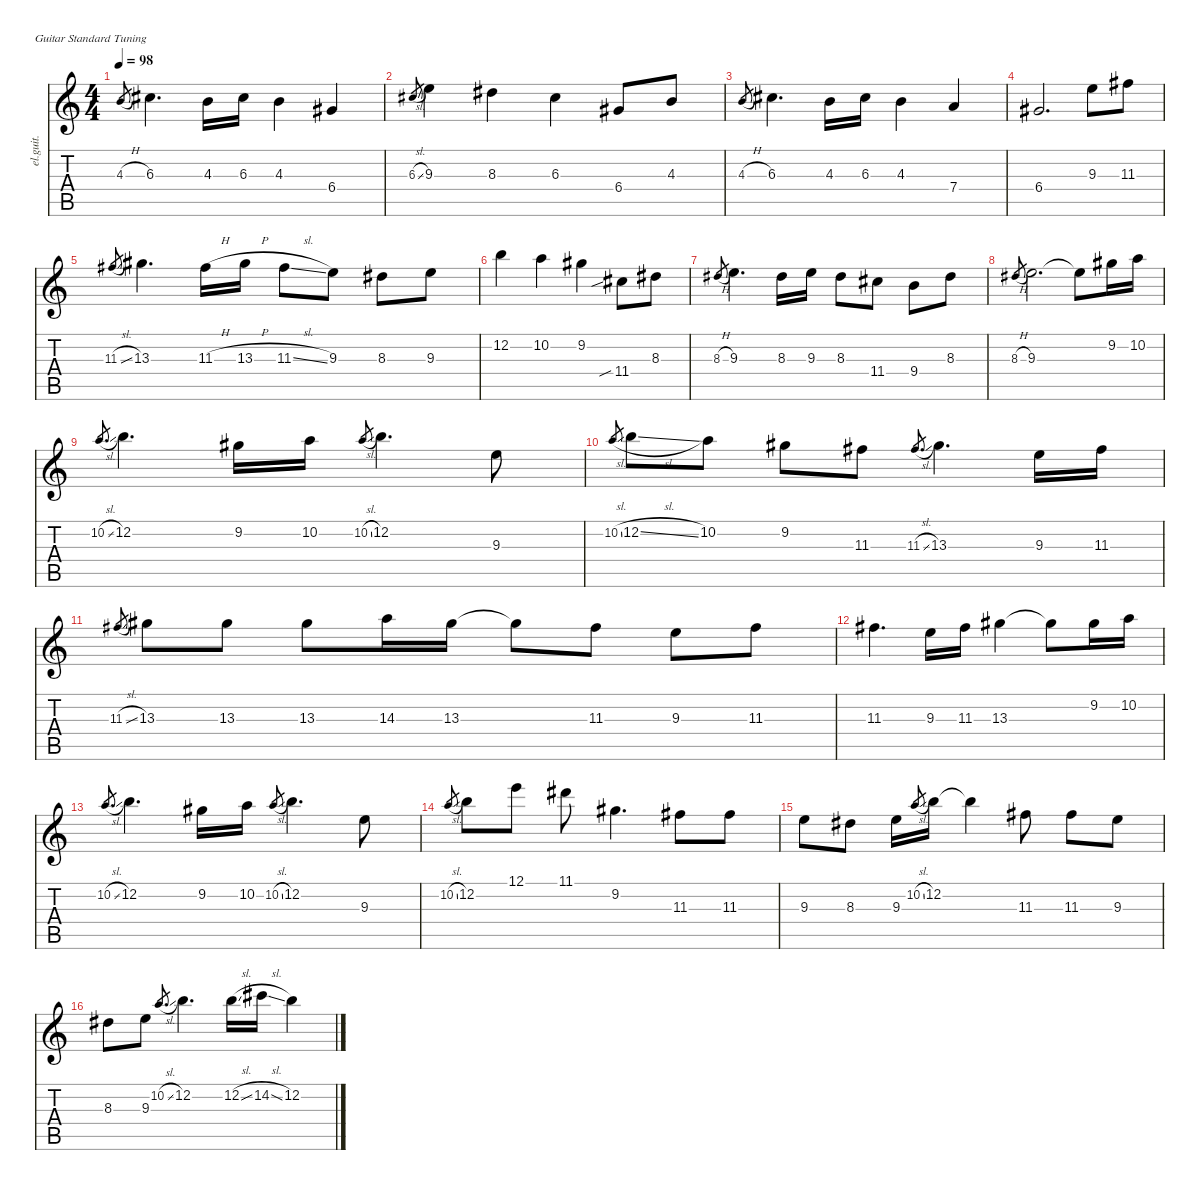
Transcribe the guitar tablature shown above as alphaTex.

\defaultSystemsLayout 4
\hideDynamics
\bracketExtendMode nobrackets
\otherSystemsTrackNameOrientation horizontal
\track ("Clean Guitar" "el.guit.") {instrument electricguitarclean}
\staff {score tabs}
\tuning (E4 B3 G3 D3 A2 E2)
\ts (4 4)
\tempo 98
\clef g2
\ks c
4.3{h}.8{gr dy mf} 6.3.4{d} 4.3.16 6.3.16 4.3.4 6.4.4 |
6.3{sl}.8{gr} 9.3.4 8.3.4 6.3.4 6.4.8 4.3.8 |
4.3{h}.8{gr} 6.3.4{d} 4.3.16 6.3.16 4.3.4 7.4.4 |
6.4.2{d} 9.3.8 11.3.8 |
11.3{sl}.8{gr} 13.3.4{d} 11.3{h}.16 13.3{h}.16 11.3{sl}.8 9.3.8 8.3.8 9.3.8 |
12.2.4 10.2.4 9.2.4 11.4{sib}.8 8.3.8 |
8.3{h}.8{gr} 9.3.4{d} 8.3.16 9.3.16 8.3.8 11.4.8 9.4.8 8.3.8 |
8.3{h}.8{gr} 9.3.2{d} 9.3{t}.8 9.2.16 10.2.16 |
10.2{sl}.8{d gr} 12.2.4{d} 9.2.16 10.2.16 10.2{sl}.8{gr} 12.2.4{d} 9.3.8 |
10.2{sl}.8{gr} 12.2{sl}.8 10.2.8 9.2.8 11.3.8 11.3{sl}.8{d gr} 13.3.4{d} 9.3.16 11.3.16 |
11.3{sl}.8{gr} 13.3.8 13.3.8 13.3.8 14.3.16 13.3.16 13.3{t}.8 11.3.8 9.3.8 11.3.8 |
11.3.4{d} 9.3.16 11.3.16 13.3.4 13.3{t}.8 9.2.16 10.2.16 |
10.2{sl}.8{d gr} 12.2.4{d} 9.2.16 10.2.16 10.2{sl}.8{gr} 12.2.4{d} 9.3.8 |
10.2{sl}.8{gr} 12.2.8 12.1.8 11.1.8 9.2.4{d} 11.3.8 11.3.8 |
9.3.8 8.3.8 9.3.16 10.2{sl}.8{gr} 12.2.16 12.2{t}.4 11.3.8 11.3.8 9.3.8 |
8.3.8 9.3.8 10.2{sl}.8{d gr} 12.2.4{d} 12.2{sl}.16 14.2{sl}.16 12.2.4
